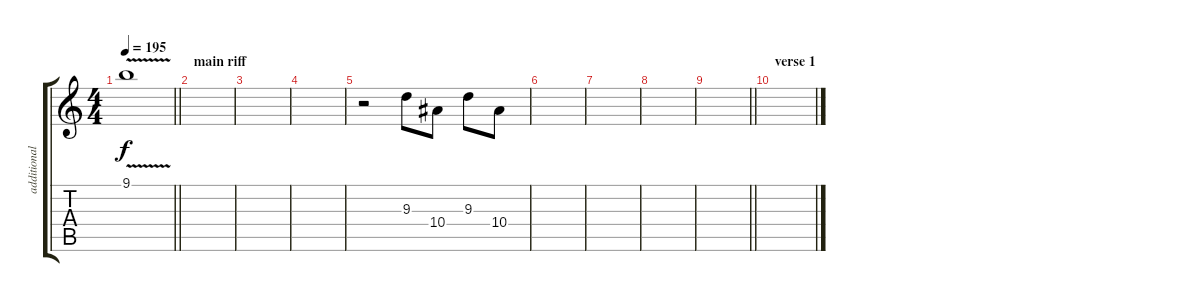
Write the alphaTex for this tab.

\track ("additional guitar" "additional") {instrument overdrivenguitar}
\staff {score tabs}
\tuning (D4 A3 F3 C3 G2 C2) {hide}
\ts (4 4)
\tempo 195
\clef g2
\barLineRight lightlight
\ks c
9.1{v}.1{dy f} |
\section ("" "main riff")
|
|
|
r.2 9.3.8 10.4.8 9.3.8 10.4.8 |
|
|
|
\barLineRight lightlight
|
\section ("" "verse 1")
